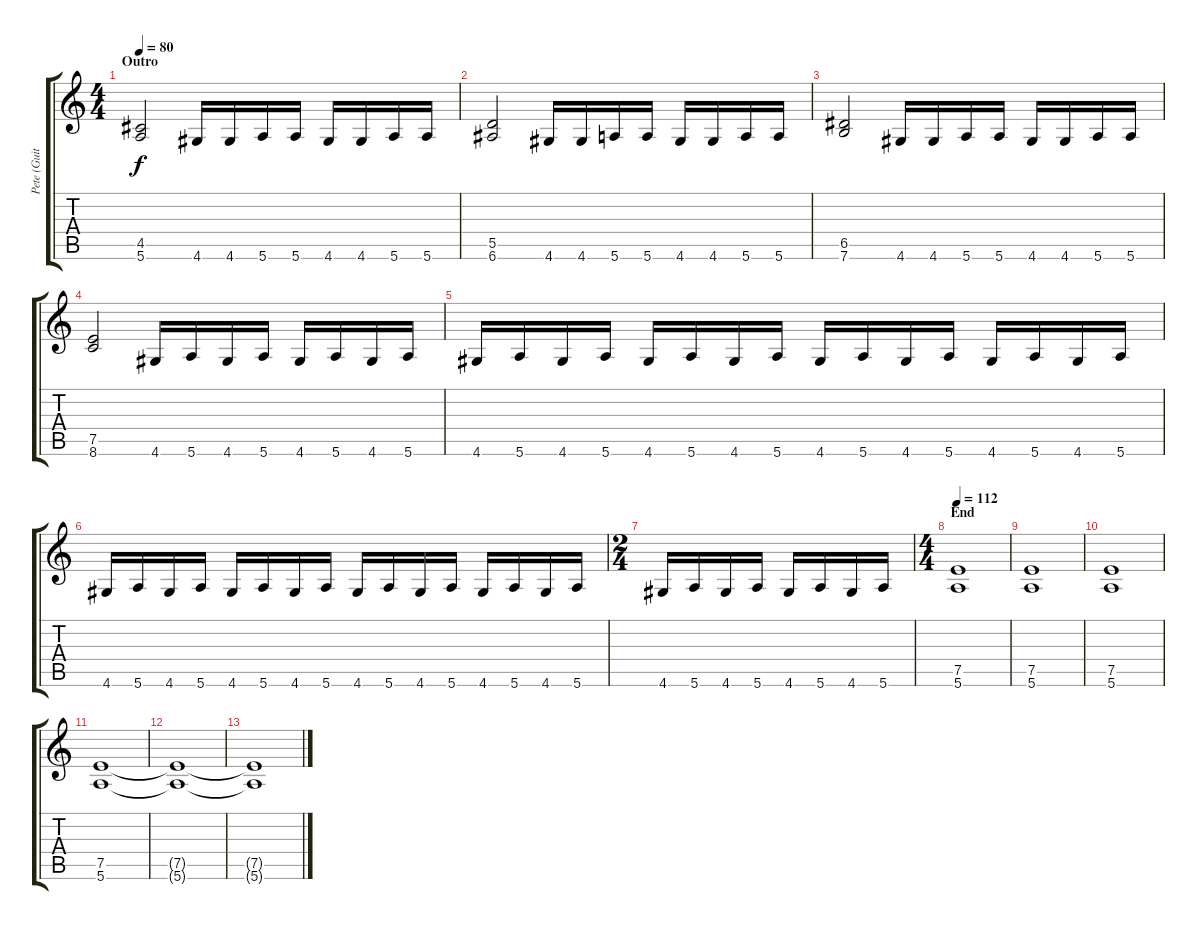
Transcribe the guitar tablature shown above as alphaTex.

\track ("Pete (Guitar)" "Pete (Guit") {instrument overdrivenguitar}
\staff {score tabs}
\tuning (E4 B3 G3 D3 A2 E2) {hide}
\ts (4 4)
\section ("" "Outro")
\tempo 80
\clef g2
\ks c
(4.5 5.6).2{dy f} 4.6.16 4.6.16 5.6.16 5.6.16 4.6.16 4.6.16 5.6.16 5.6.16 |
(5.5 6.6).2 4.6.16 4.6.16 5.6.16 5.6.16 4.6.16 4.6.16 5.6.16 5.6.16 |
(6.5 7.6).2 4.6.16 4.6.16 5.6.16 5.6.16 4.6.16 4.6.16 5.6.16 5.6.16 |
(7.5 8.6).2 4.6.16 5.6.16 4.6.16 5.6.16 4.6.16 5.6.16 4.6.16 5.6.16 |
4.6.16 5.6.16 4.6.16 5.6.16 4.6.16 5.6.16 4.6.16 5.6.16 4.6.16 5.6.16 4.6.16 5.6.16 4.6.16 5.6.16 4.6.16 5.6.16 |
4.6.16 5.6.16 4.6.16 5.6.16 4.6.16 5.6.16 4.6.16 5.6.16 4.6.16 5.6.16 4.6.16 5.6.16 4.6.16 5.6.16 4.6.16 5.6.16 |
\ts (2 4)
4.6.16 5.6.16 4.6.16 5.6.16 4.6.16 5.6.16 4.6.16 5.6.16 |
\ts (4 4)
\section ("" "End")
\tempo 112
(7.5 5.6).1 |
(7.5 5.6).1 |
(7.5 5.6).1 |
(7.5 5.6).1 |
(7.5{t} 5.6{t}).1 |
(7.5{t} 5.6{t}).1
